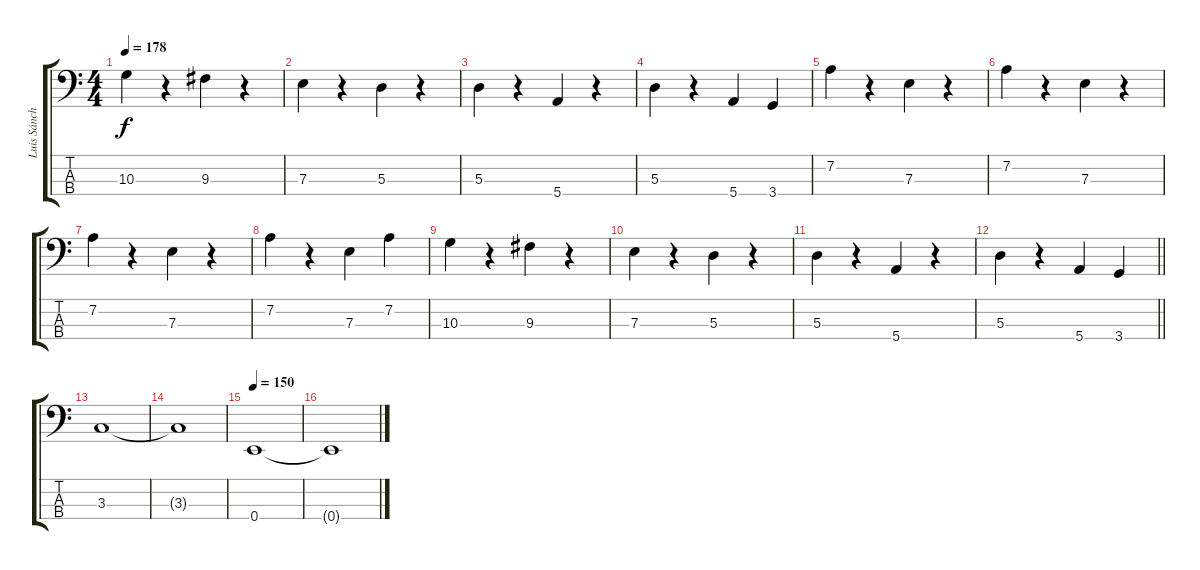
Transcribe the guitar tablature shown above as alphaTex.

\track ("Luis Sánchez" "Luis Sánch") {instrument electricbassfinger}
\staff {score tabs}
\tuning (G2 D2 A1 E1) {hide}
\ts (4 4)
\tempo 178
\clef f4
\ks c
10.3.4{dy f} r.4 9.3.4 r.4 |
7.3.4 r.4 5.3.4 r.4 |
5.3.4 r.4 5.4.4 r.4 |
5.3.4 r.4 5.4.4 3.4.4 |
7.2.4 r.4 7.3.4 r.4 |
7.2.4 r.4 7.3.4 r.4 |
7.2.4 r.4 7.3.4 r.4 |
7.2.4 r.4 7.3.4 7.2.4 |
10.3.4 r.4 9.3.4 r.4 |
7.3.4 r.4 5.3.4 r.4 |
5.3.4 r.4 5.4.4 r.4 |
\barLineRight lightlight
5.3.4 r.4 5.4.4 3.4.4 |
3.3.1 |
3.3{t}.1 |
\tempo 150
0.4.1 |
0.4{t}.1
